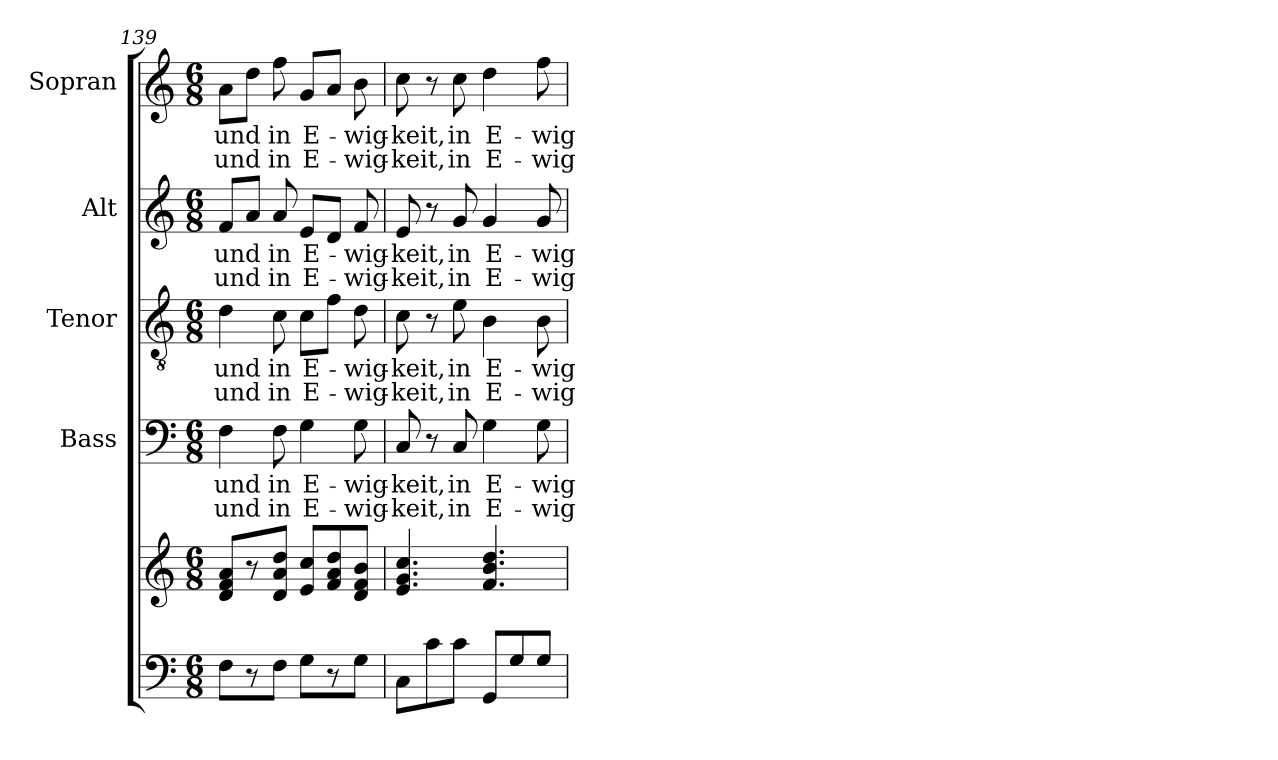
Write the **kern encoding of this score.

**kern	**kern	**kern	**text	**text	**kern	**text	**text	**kern	**text	**text	**kern	**text	**text
*part5	*part5	*part4	*part4	*part4	*part3	*part3	*part3	*part2	*part2	*part2	*part1	*part1	*part1
*staff6	*staff5	*staff4	*staff4	*staff4	*staff3	*staff3	*staff3	*staff2	*staff2	*staff2	*staff1	*staff1	*staff1
*	*	*I"Bass	*	*	*I"Tenor	*	*	*I"Alt	*	*	*I"Sopran	*	*
*	*	*I'B.	*	*	*I'T.	*	*	*I'A.	*	*	*I'S.	*	*
*clefF4	*clefG2	*clefF4	*	*	*clefGv2	*	*	*clefG2	*	*	*clefG2	*	*
*k[]	*k[]	*k[]	*	*	*k[]	*	*	*k[]	*	*	*k[]	*	*
*C:	*C:	*C:	*	*	*C:	*	*	*C:	*	*	*C:	*	*
*M6/8	*M6/8	*M6/8	*	*	*M6/8	*	*	*M6/8	*	*	*M6/8	*	*
=139	=139	=139	=139	=139	=139	=139	=139	=139	=139	=139	=139	=139	=139
!	!	!	!LO:LY:b	!LO:LY:b	!	!LO:LY:b	!LO:LY:b	!	!LO:LY:b	!LO:LY:b	!	!LO:LY:b	!LO:LY:b
8F\L	8d/ 8f/ 8a/L	4F\	und	und	4d\	und	und	8f/L	und	und	8a\L	und	und
8r	8r	.	.	.	.	.	.	8a/J	.	.	8dd\J	.	.
!	!	!	!LO:LY:b	!LO:LY:b	!	!LO:LY:b	!LO:LY:b	!	!LO:LY:b	!LO:LY:b	!	!LO:LY:b	!LO:LY:b
8F\J	8d/ 8a/ 8dd/J	8F\	in	in	8c\	in	in	8a/	in	in	8ff\	in	in
!	!	!	!LO:LY:b	!LO:LY:b	!	!LO:LY:b	!LO:LY:b	!	!LO:LY:b	!LO:LY:b	!	!LO:LY:b	!LO:LY:b
8G\L	8e/ 8cc/L	4G\	E-	E-	8c\L	E-	E-	8e/L	E-	E-	8g/L	E-	E-
8r	8f/ 8a/ 8dd/	.	.	.	8f\J	.	.	8d/J	.	.	8a/J	.	.
!	!	!	!LO:LY:b	!LO:LY:b	!	!LO:LY:b	!LO:LY:b	!	!LO:LY:b	!LO:LY:b	!	!LO:LY:b	!LO:LY:b
8G\J	8d/ 8f/ 8b/J	8G\	-wig-	-wig-	8d\	-wig-	-wig-	8f/	-wig-	-wig-	8b\	-wig-	-wig-
=140	=140	=140	=140	=140	=140	=140	=140	=140	=140	=140	=140	=140	=140
!	!	!	!LO:LY:b	!LO:LY:b	!	!LO:LY:b	!LO:LY:b	!	!LO:LY:b	!LO:LY:b	!	!LO:LY:b	!LO:LY:b
8C\L	4.e/ 4.g/ 4.cc/	8C/	-keit,	-keit,	8c\	-keit,	-keit,	8e/	-keit,	-keit,	8cc\	-keit,	-keit,
8c\	.	8r	.	.	8r	.	.	8r	.	.	8r	.	.
!	!	!	!LO:LY:b	!LO:LY:b	!	!LO:LY:b	!LO:LY:b	!	!LO:LY:b	!LO:LY:b	!	!LO:LY:b	!LO:LY:b
8c\J	.	8C/	in	in	8e\	in	in	8g/	in	in	8cc\	in	in
!	!	!	!LO:LY:b	!LO:LY:b	!	!LO:LY:b	!LO:LY:b	!	!LO:LY:b	!LO:LY:b	!	!LO:LY:b	!LO:LY:b
8GG/L	4.f/ 4.b/ 4.dd/	4G\	E-	E-	4B\	E-	E-	4g/	E-	E-	4dd\	E-	E-
8G/	.	.	.	.	.	.	.	.	.	.	.	.	.
!	!	!	!LO:LY:b	!LO:LY:b	!	!LO:LY:b	!LO:LY:b	!	!LO:LY:b	!LO:LY:b	!	!LO:LY:b	!LO:LY:b
8G/J	.	8G\	-wig-	-wig-	8B\	-wig-	-wig-	8g/	-wig-	-wig-	8ff\	-wig-	-wig-
=	=	=	=	=	=	=	=	=	=	=	=	=	=
*-	*-	*-	*-	*-	*-	*-	*-	*-	*-	*-	*-	*-	*-
